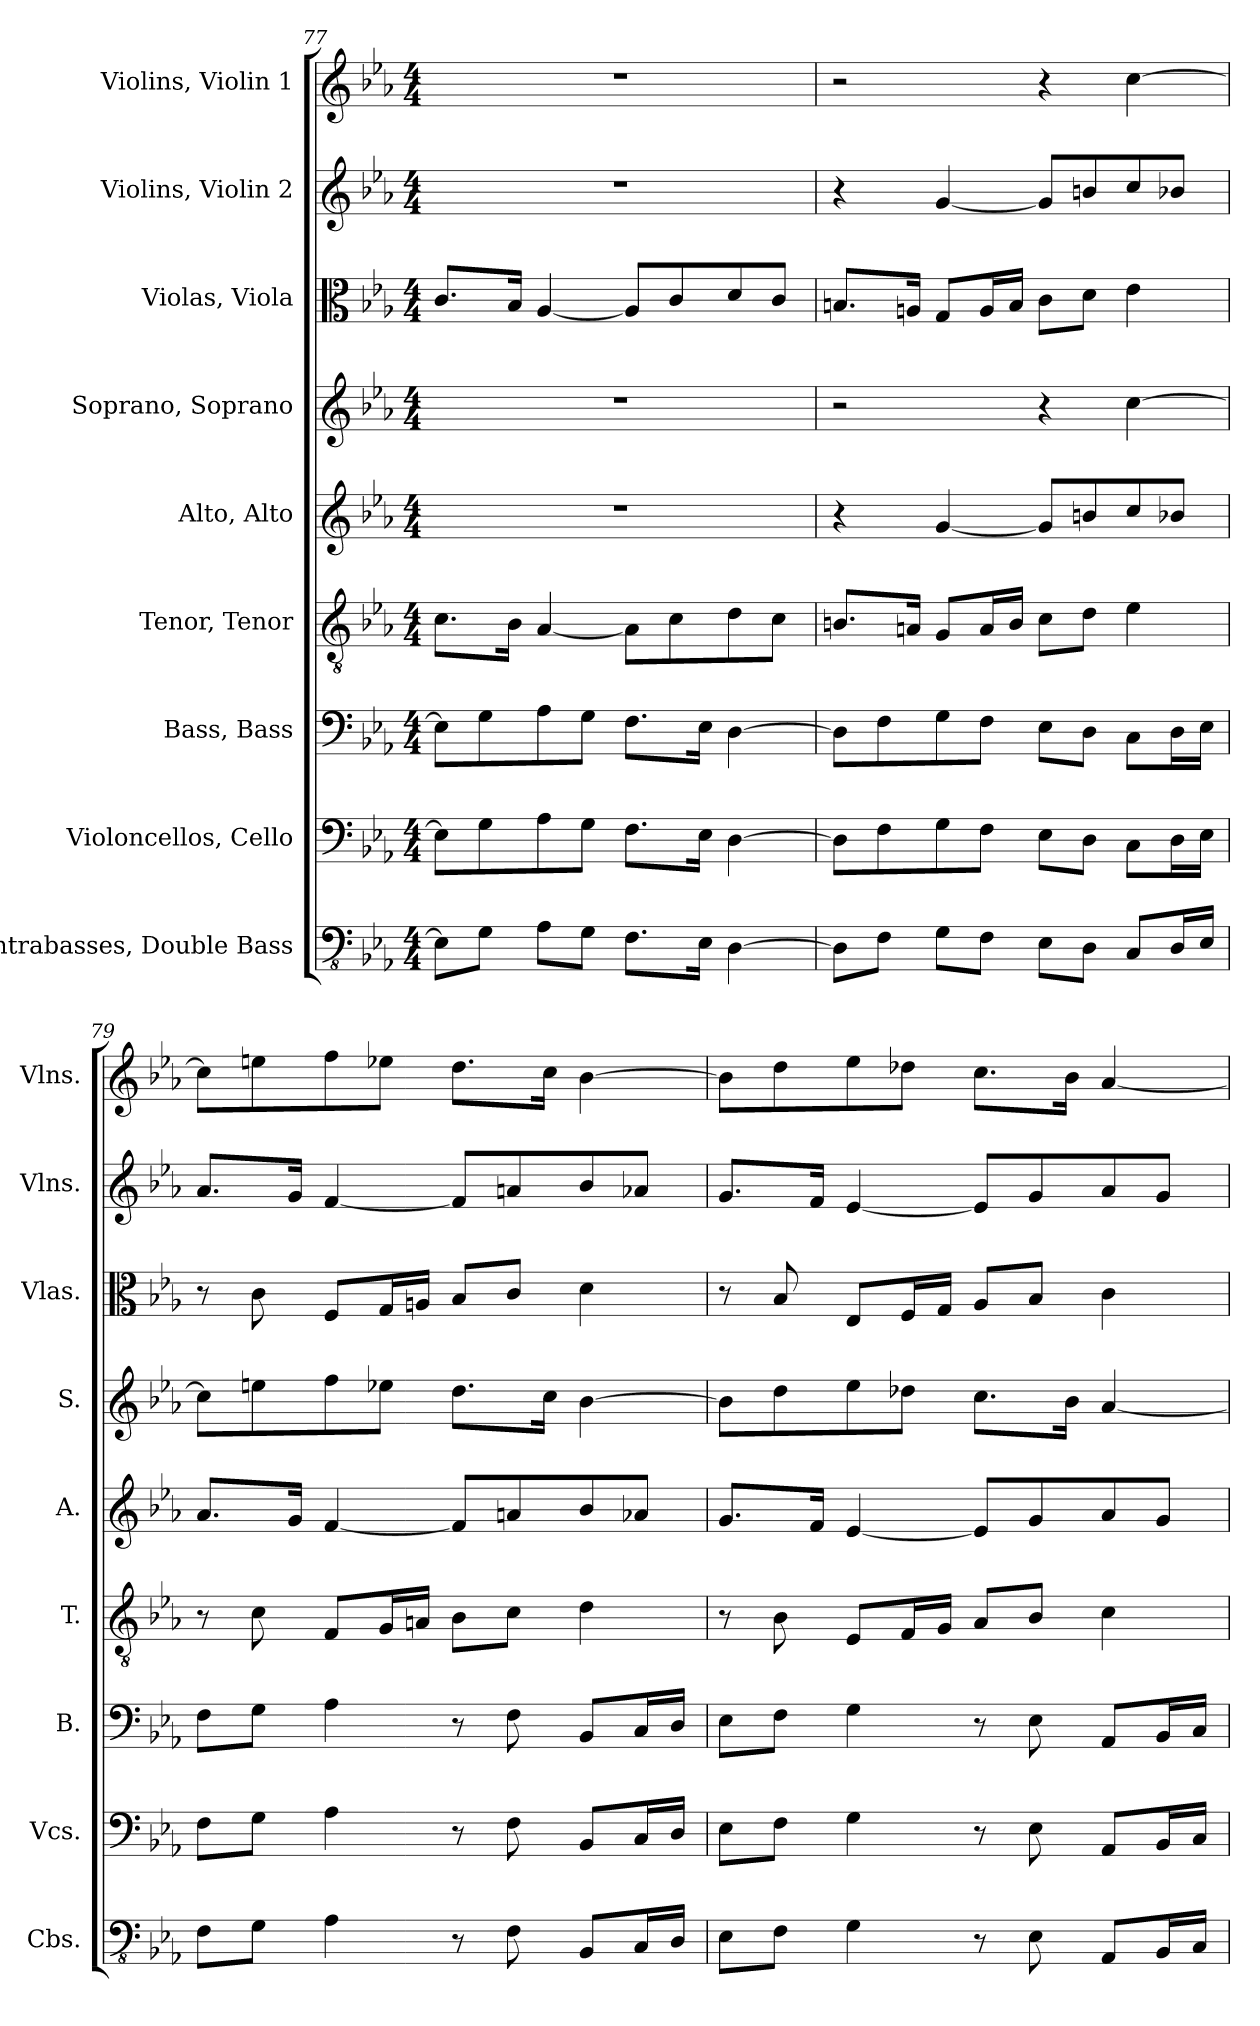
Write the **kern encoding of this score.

**kern	**kern	**kern	**kern	**kern	**kern	**kern	**kern	**kern
*part9	*part8	*part7	*part6	*part5	*part4	*part3	*part2	*part1
*staff9	*staff8	*staff7	*staff6	*staff5	*staff4	*staff3	*staff2	*staff1
*I"Contrabasses, Double Bass	*I"Violoncellos, Cello	*I"Bass, Bass	*I"Tenor, Tenor	*I"Alto, Alto	*I"Soprano, Soprano	*I"Violas, Viola	*I"Violins, Violin 2	*I"Violins, Violin 1
*I'Cbs.	*I'Vcs.	*I'B.	*I'T.	*I'A.	*I'S.	*I'Vlas.	*I'Vlns.	*I'Vlns.
*clefFv4	*clefF4	*clefF4	*clefGv2	*clefG2	*clefG2	*clefC3	*clefG2	*clefG2
*k[b-e-a-]	*k[b-e-a-]	*k[b-e-a-]	*k[b-e-a-]	*k[b-e-a-]	*k[b-e-a-]	*k[b-e-a-]	*k[b-e-a-]	*k[b-e-a-]
*M4/4	*M4/4	*M4/4	*M4/4	*M4/4	*M4/4	*M4/4	*M4/4	*M4/4
=77	=77	=77	=77	=77	=77	=77	=77	=77
8EE-\L]	8E-\L]	8E-\L]	8.c\L	1r	1r	8.c/L	1r	1r
8GG\J	8G\	8G\	.	.	.	.	.	.
.	.	.	16B-\Jk	.	.	16B-/Jk	.	.
8AA-\L	8A-\	8A-\	[4A-/	.	.	[4A-/	.	.
8GG\J	8G\J	8G\J	.	.	.	.	.	.
8.FF\L	8.F\L	8.F\L	8A-\L]	.	.	8A-/L]	.	.
.	.	.	8c\	.	.	8c/	.	.
16EE-\Jk	16E-\Jk	16E-\Jk	.	.	.	.	.	.
[4DD\	[4D\	[4D\	8d\	.	.	8d/	.	.
.	.	.	8c\J	.	.	8c/J	.	.
!!LO:PB:g=z
=78	=78	=78	=78	=78	=78	=78	=78	=78
8DD\L]	8D\L]	8D\L]	8.Bn/L	4r	2r	8.Bn/L	4r	2r
8FF\J	8F\	8F\	.	.	.	.	.	.
.	.	.	16An/Jk	.	.	16An/Jk	.	.
8GG\L	8G\	8G\	8G/L	[4g/	.	8G/L	[4g/	.
8FF\J	8F\J	8F\J	16A/L	.	.	16A/L	.	.
.	.	.	16B/JJ	.	.	16B/JJ	.	.
8EE-\L	8E-\L	8E-\L	8c\L	8g/L]	4r	8c\L	8g/L]	4r
8DD\J	8D\J	8D\J	8d\J	8bn/	.	8d\J	8bn/	.
8CC/L	8C\L	8C\L	4e-\	8cc/	[4cc\	4e-\	8cc/	[4cc\
16DD/L	16D\L	16D\L	.	8b-X/J	.	.	8b-X/J	.
16EE-/JJ	16E-\JJ	16E-\JJ	.	.	.	.	.	.
=79	=79	=79	=79	=79	=79	=79	=79	=79
8FF\L	8F\L	8F\L	8r	8.a-/L	8cc\L]	8r	8.a-/L	8cc\L]
8GG\J	8G\J	8G\J	8c\	.	8een\	8c\	.	8een\
.	.	.	.	16g/Jk	.	.	16g/Jk	.
4AA-\	4A-\	4A-\	8F/L	[4f/	8ff\	8F/L	[4f/	8ff\
.	.	.	16G/L	.	8ee-X\J	16G/L	.	8ee-X\J
.	.	.	16An/JJ	.	.	16An/JJ	.	.
8r	8r	8r	8B-\L	8f/L]	8.dd\L	8B-/L	8f/L]	8.dd\L
8FF\	8F\	8F\	8c\J	8an/	.	8c/J	8an/	.
.	.	.	.	.	16cc\Jk	.	.	16cc\Jk
8BBB-/L	8BB-/L	8BB-/L	4d\	8b-/	[4b-\	4d\	8b-/	[4b-\
16CC/L	16C/L	16C/L	.	8a-X/J	.	.	8a-X/J	.
16DD/JJ	16D/JJ	16D/JJ	.	.	.	.	.	.
=80	=80	=80	=80	=80	=80	=80	=80	=80
8EE-\L	8E-\L	8E-\L	8r	8.g/L	8b-\L]	8r	8.g/L	8b-\L]
8FF\J	8F\J	8F\J	8B-\	.	8dd\	8B-/	.	8dd\
.	.	.	.	16f/Jk	.	.	16f/Jk	.
4GG\	4G\	4G\	8E-/L	[4e-/	8ee-\	8E-/L	[4e-/	8ee-\
.	.	.	16F/L	.	8dd-X\J	16F/L	.	8dd-X\J
.	.	.	16G/JJ	.	.	16G/JJ	.	.
8r	8r	8r	8A-/L	8e-/L]	8.cc\L	8A-/L	8e-/L]	8.cc\L
8EE-\	8E-\	8E-\	8B-/J	8g/	.	8B-/J	8g/	.
.	.	.	.	.	16b-\Jk	.	.	16b-\Jk
8AAA-/L	8AA-/L	8AA-/L	4c\	8a-/	[4a-/	4c\	8a-/	[4a-/
16BBB-/L	16BB-/L	16BB-/L	.	8g/J	.	.	8g/J	.
16CC/JJ	16C/JJ	16C/JJ	.	.	.	.	.	.
=	=	=	=	=	=	=	=	=
*-	*-	*-	*-	*-	*-	*-	*-	*-
